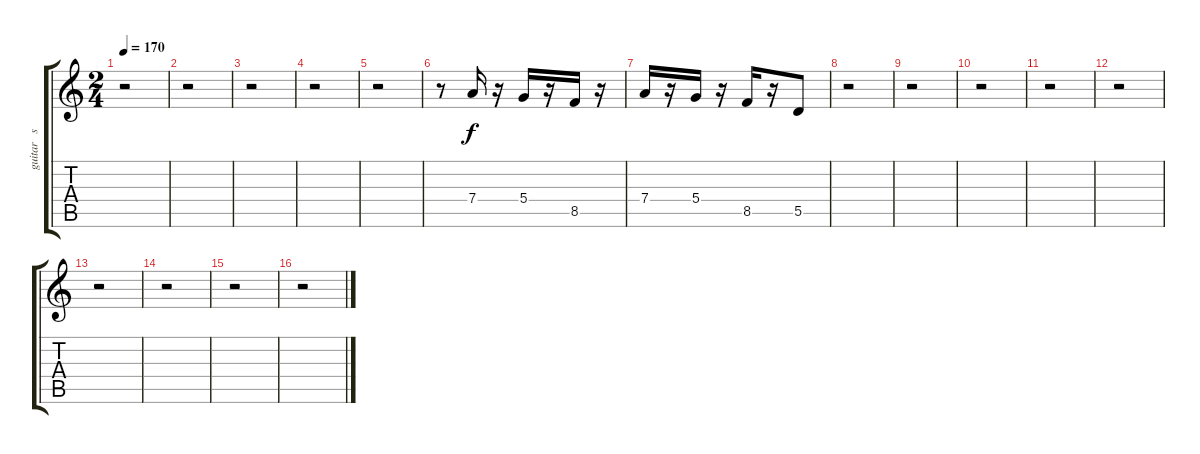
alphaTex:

\track ("guitar   solo    one" "guitar   s") {instrument overdrivenguitar}
\staff {score tabs}
\tuning (E4 B3 G3 D3 A2 E2) {hide}
\ts (2 4)
\tempo 170
\clef g2
\ks c
r.2{dy f} |
r.2 |
r.2 |
r.2 |
r.2 |
r.8 7.4.16 r.16 5.4.16 r.16 8.5.16 r.16 |
7.4.16 r.16 5.4.16 r.16 8.5.16 r.16 5.5.8 |
r.2 |
r.2 |
r.2 |
r.2 |
r.2 |
r.2 |
r.2 |
r.2 |
r.2
